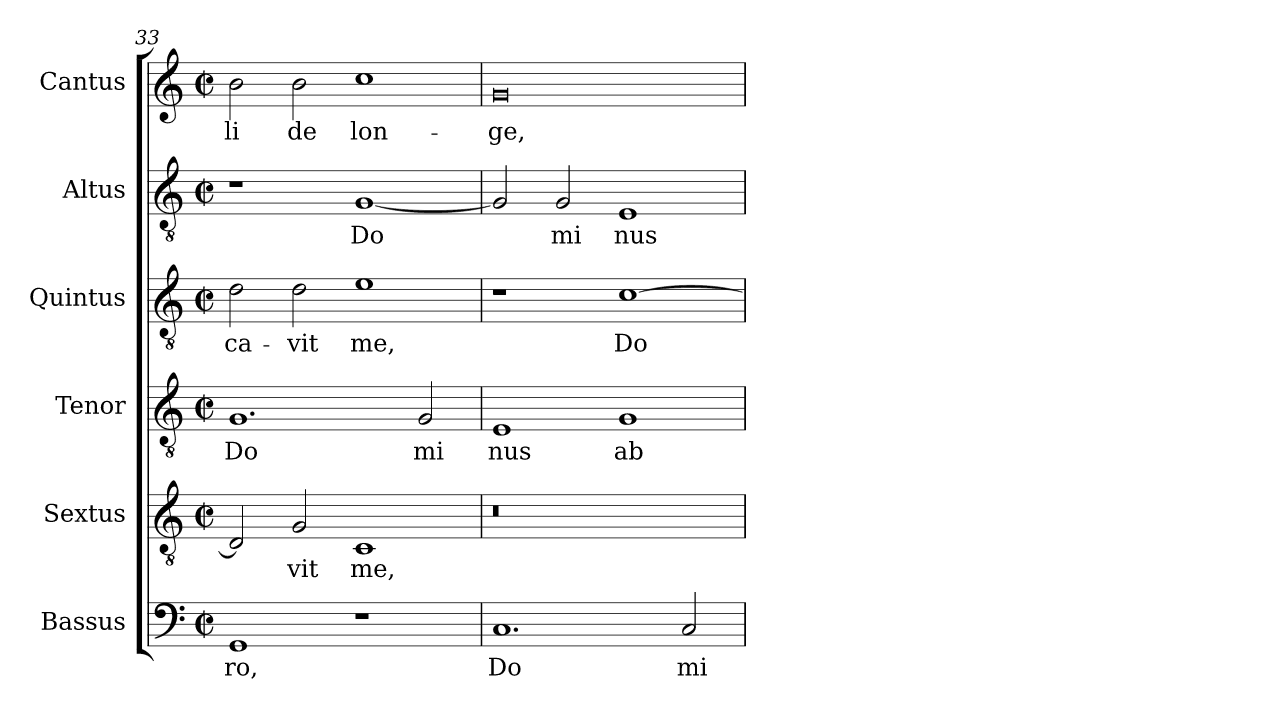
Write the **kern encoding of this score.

**kern	**text	**kern	**text	**kern	**text	**kern	**text	**kern	**text	**kern	**text
*part6	*part6	*part5	*part5	*part4	*part4	*part3	*part3	*part2	*part2	*part1	*part1
*staff6	*staff6	*staff5	*staff5	*staff4	*staff4	*staff3	*staff3	*staff2	*staff2	*staff1	*staff1
*I"Bassus	*	*I"Sextus	*	*I"Tenor	*	*I"Quintus	*	*I"Altus	*	*I"Cantus	*
*clefF4	*	*clefGv2	*	*clefGv2	*	*clefGv2	*	*clefGv2	*	*clefG2	*
*M2/2	*	*M2/2	*	*M2/2	*	*M2/2	*	*M2/2	*	*M2/2	*
*met(c|)	*	*met(c|)	*	*met(c|)	*	*met(c|)	*	*met(c|)	*	*met(c|)	*
=33	=33	=33	=33	=33	=33	=33	=33	=33	=33	=33	=33
!	!LO:LY:b:cj	!	!	!	!LO:LY:b:cj	!	!LO:LY:b:cj	!	!	!	!LO:LY:b:cj
1GG	ro,	2D/]	.	1.G	Do	2d\	-ca-	1r	.	2b\	-li
!	!	!	!LO:LY:b:cj	!	!	!	!LO:LY:b:cj	!	!	!	!LO:LY:b:cj
.	.	2G/	vit	.	.	2d\	-vit	.	.	2b\	de
!	!	!	!LO:LY:b:cj	!	!	!	!LO:LY:b:cj	!	!LO:LY:b:cj	!	!LO:LY:b:cj
1r	.	1C	me,	.	.	1e	me,	[<1G	Do	1cc	lon-
!	!	!	!	!	!LO:LY:b:cj	!	!	!	!	!	!
.	.	.	.	2G/	mi	.	.	.	.	.	.
=34	=34	=34	=34	=34	=34	=34	=34	=34	=34	=34	=34
!	!LO:LY:b:cj	!	!	!	!LO:LY:b:cj	!	!	!	!	!	!LO:LY:b:cj
1.C	Do	0r	.	1E	nus	1r	.	2G/]	.	0g	-ge,
!	!	!	!	!	!	!	!	!	!LO:LY:b:cj	!	!
.	.	.	.	.	.	.	.	2G/	mi	.	.
!	!	!	!	!	!LO:LY:b:cj	!	!LO:LY:b:cj	!	!LO:LY:b:cj	!	!
.	.	.	.	1G	ab	[>1c	Do-	1E	nus	.	.
!	!LO:LY:b:cj	!	!	!	!	!	!	!	!	!	!
2C/	mi	.	.	.	.	.	.	.	.	.	.
=	=	=	=	=	=	=	=	=	=	=	=
*-	*-	*-	*-	*-	*-	*-	*-	*-	*-	*-	*-
